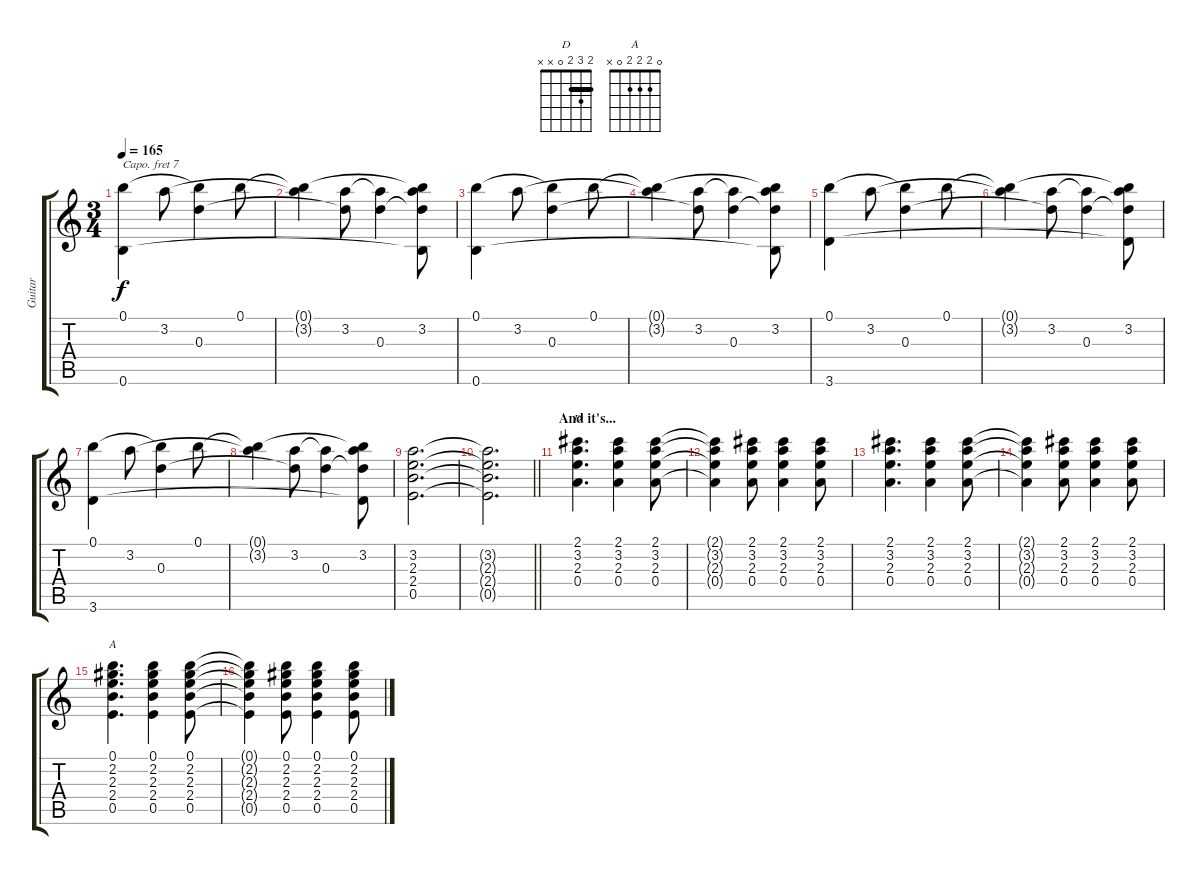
\track ("Guitar" "Guitar") {instrument acousticguitarsteel}
\staff {score tabs}
\capo 7
\tuning (E4 B3 G3 D3 A2 E2) {hide}
\chord ("D" 2 3 2 0 x x) {barre 2}
\chord ("A" 0 2 2 2 0 x)
\ts (3 4)
\tempo 165
\clef g2
\ks c
(0.1 0.6).4{dy f} 3.2.8 (0.1{t} 0.3).4 0.1.8 |
(0.1{t} 3.2{t}).4 (3.2 0.3{t}).8 (3.2{t} 0.3).4 (0.1{t} 3.2 0.3{t} 0.6{t}).8 |
(0.1 0.6).4 3.2.8 (0.1{t} 0.3).4 0.1.8 |
(0.1{t} 3.2{t}).4 (3.2 0.3{t}).8 (3.2{t} 0.3).4 (0.1{t} 3.2 0.3{t} 0.6{t}).8 |
(0.1 3.6).4 3.2.8 (0.1{t} 0.3).4 0.1.8 |
(0.1{t} 3.2{t}).4 (3.2 0.3{t}).8 (3.2{t} 0.3).4 (0.1{t} 3.2 0.3{t} 3.6{t}).8 |
(0.1 3.6).4 3.2.8 (0.1{t} 0.3).4 0.1.8 |
(0.1{t} 3.2{t}).4 (3.2 0.3{t}).8 (3.2{t} 0.3).4 (0.1{t} 3.2 0.3{t} 3.6{t}).8 |
(3.2 2.3 2.4 0.5).2{d} |
\barLineRight lightlight
(3.2{t} 2.3{t} 2.4{t} 0.5{t}).2{d} |
\section ("" "And it's...")
(2.1 3.2 2.3 0.4).4{d ch "D"} (2.1 3.2 2.3 0.4).4 (2.1 3.2 2.3 0.4).8 |
(2.1{t} 3.2{t} 2.3{t} 0.4{t}).4 (2.1 3.2 2.3 0.4).8 (2.1 3.2 2.3 0.4).4 (2.1 3.2 2.3 0.4).8 |
(2.1 3.2 2.3 0.4).4{d} (2.1 3.2 2.3 0.4).4 (2.1 3.2 2.3 0.4).8 |
(2.1{t} 3.2{t} 2.3{t} 0.4{t}).4 (2.1 3.2 2.3 0.4).8 (2.1 3.2 2.3 0.4).4 (2.1 3.2 2.3 0.4).8 |
(0.1 2.2 2.3 2.4 0.5).4{d ch "A"} (0.1 2.2 2.3 2.4 0.5).4 (0.1 2.2 2.3 2.4 0.5).8 |
(0.1{t} 2.2{t} 2.3{t} 2.4{t} 0.5{t}).4 (0.1 2.2 2.3 2.4 0.5).8 (0.1 2.2 2.3 2.4 0.5).4 (0.1 2.2 2.3 2.4 0.5).8
